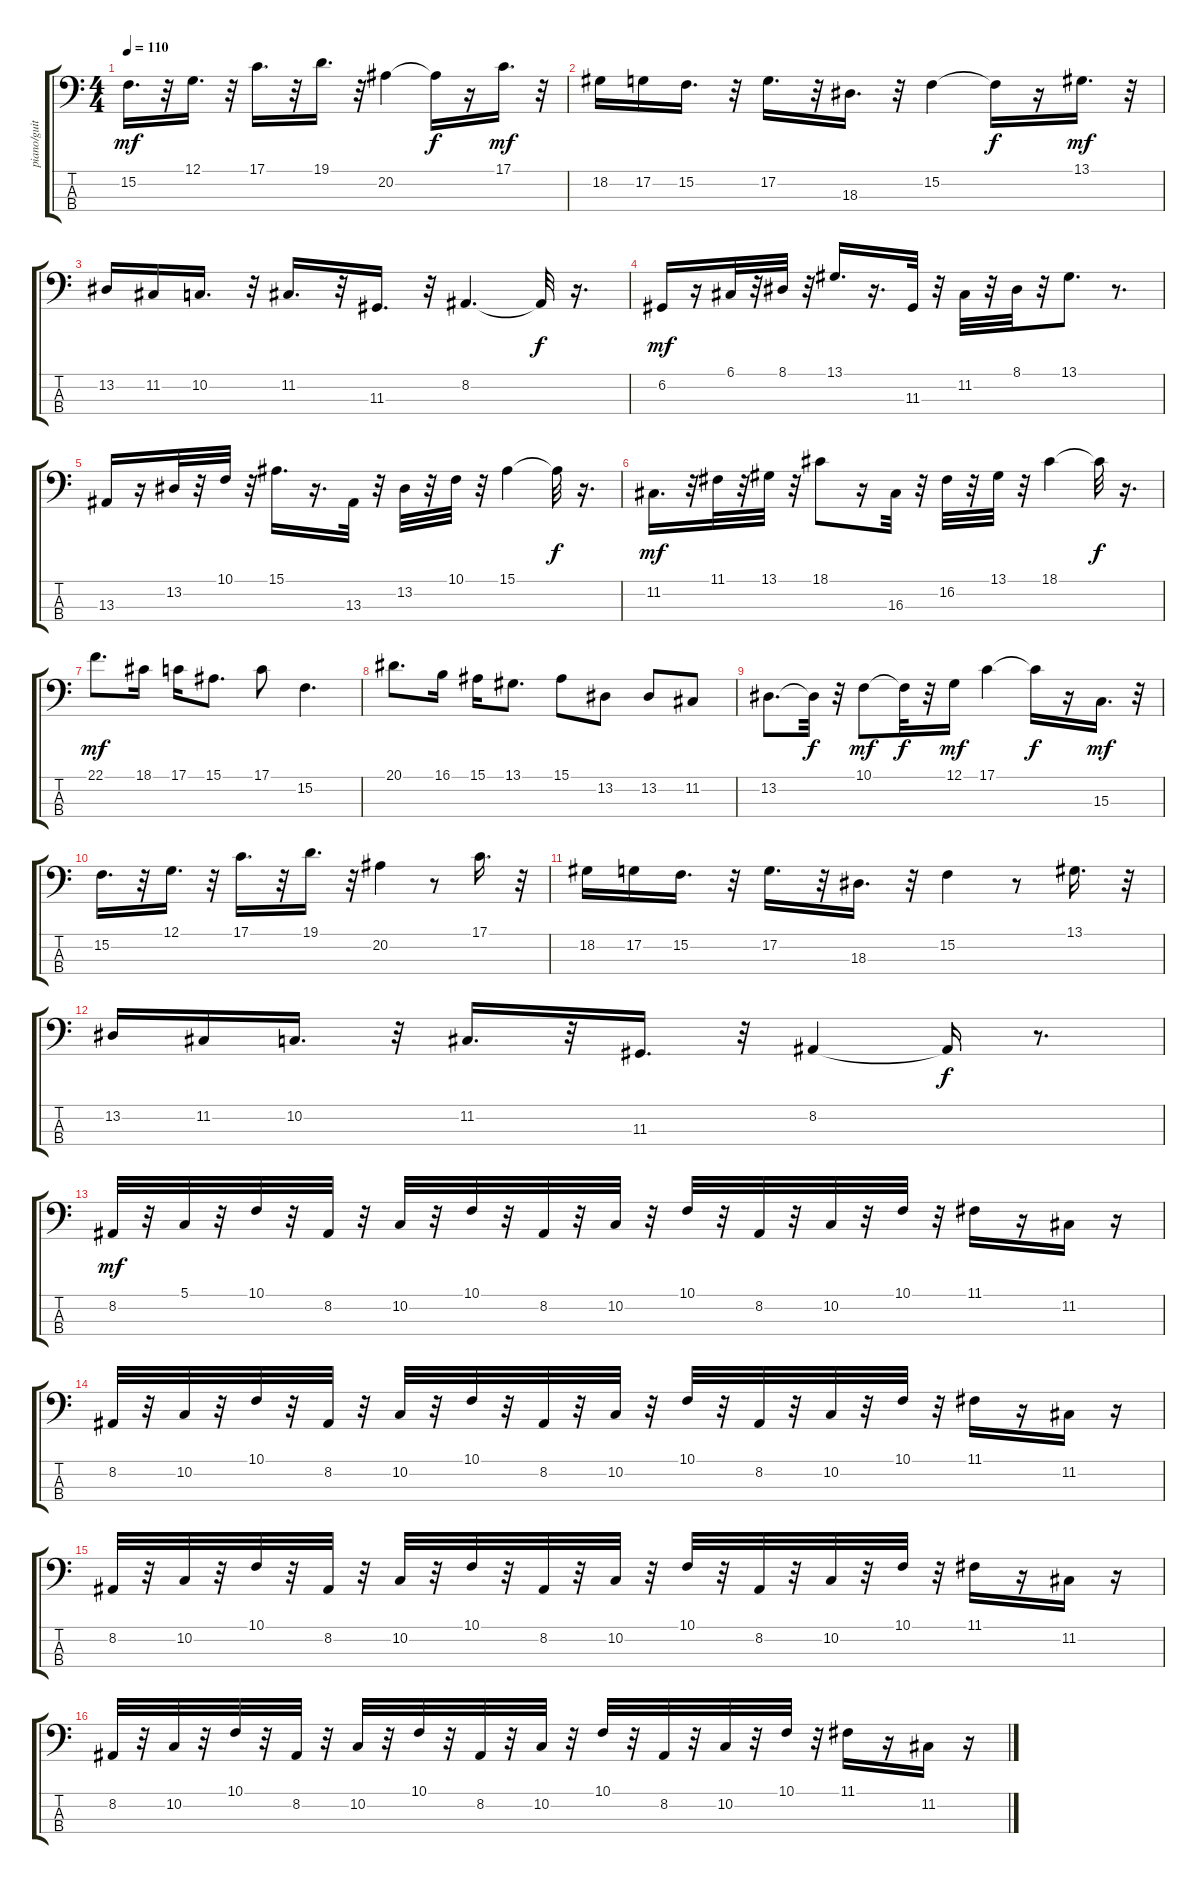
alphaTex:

\track ("piano/guit/bass/syn " "piano/guit") {instrument brightacousticpiano}
\staff {score tabs}
\tuning (G2 D2 A1 E1) {hide}
\ts (4 4)
\tempo 110
\clef f4
\ks c
15.2.16{d dy mf} r.32 12.1.16{d} r.32 17.1.16{d} r.32 19.1.16{d} r.32 20.2.4 20.2{t}.16{dy f} r.16 17.1.16{d dy mf} r.32 |
18.2.16 17.2.16 15.2.16{d} r.32 17.2.16{d} r.32 18.3.16{d} r.32 15.2.4 15.2{t}.16{dy f} r.16 13.1.16{d dy mf} r.32 |
13.2.16 11.2.16 10.2.16{d} r.32 11.2.16{d} r.32 11.3.16{d} r.32 8.2.4{d} 8.2{t}.32{dy f} r.16{d} |
6.2.16{dy mf} r.16 6.1.32 r.32 8.1.32 r.32 13.1.16{d} r.16{d} 11.3.32 r.32 11.2.32 r.32 8.1.32 r.32 13.1.8{d} r.8{d} |
13.3.16 r.16 13.2.32 r.32 10.1.32 r.32 15.1.16{d} r.16{d} 13.3.32 r.32 13.2.32 r.32 10.1.32 r.32 15.1.4 15.1{t}.32{dy f} r.16{d} |
11.2.16{d dy mf} r.32 11.1.32 r.32 13.1.32 r.32 18.1.8 r.16 16.3.32 r.32 16.2.32 r.32 13.1.32 r.32 18.1.4 18.1{t}.32{dy f} r.16{d} |
22.1.8{d dy mf} 18.1.16 17.1.16 15.1.8{d} 17.1.8 15.2.4{d} |
20.1.8{d} 16.1.16 15.1.16 13.1.8{d} 15.1.8 13.2.8 13.2.8 11.2.8 |
13.2.8{d} 13.2{t}.32{dy f} r.32 10.1.8{dy mf} 10.1{t}.32{dy f} r.32 12.1.16{dy mf} 17.1.4 17.1{t}.16{dy f} r.16 15.3.16{d dy mf} r.32 |
15.2.16{d} r.32 12.1.16{d} r.32 17.1.16{d} r.32 19.1.16{d} r.32 20.2.4 r.8 17.1.16{d} r.32 |
18.2.16 17.2.16 15.2.16{d} r.32 17.2.16{d} r.32 18.3.16{d} r.32 15.2.4 r.8 13.1.16{d} r.32 |
13.2.16 11.2.16 10.2.16{d} r.32 11.2.16{d} r.32 11.3.16{d} r.32 8.2.4 8.2{t}.16{dy f} r.8{d} |
8.2.32{dy mf} r.32 5.1.32 r.32 10.1.32 r.32 8.2.32 r.32 10.2.32 r.32 10.1.32 r.32 8.2.32 r.32 10.2.32 r.32 10.1.32 r.32 8.2.32 r.32 10.2.32 r.32 10.1.32 r.32 11.1.16 r.16 11.2.16 r.16 |
8.2.32 r.32 10.2.32 r.32 10.1.32 r.32 8.2.32 r.32 10.2.32 r.32 10.1.32 r.32 8.2.32 r.32 10.2.32 r.32 10.1.32 r.32 8.2.32 r.32 10.2.32 r.32 10.1.32 r.32 11.1.16 r.16 11.2.16 r.16 |
8.2.32 r.32 10.2.32 r.32 10.1.32 r.32 8.2.32 r.32 10.2.32 r.32 10.1.32 r.32 8.2.32 r.32 10.2.32 r.32 10.1.32 r.32 8.2.32 r.32 10.2.32 r.32 10.1.32 r.32 11.1.16 r.16 11.2.16 r.16 |
8.2.32 r.32 10.2.32 r.32 10.1.32 r.32 8.2.32 r.32 10.2.32 r.32 10.1.32 r.32 8.2.32 r.32 10.2.32 r.32 10.1.32 r.32 8.2.32 r.32 10.2.32 r.32 10.1.32 r.32 11.1.16 r.16 11.2.16 r.16
